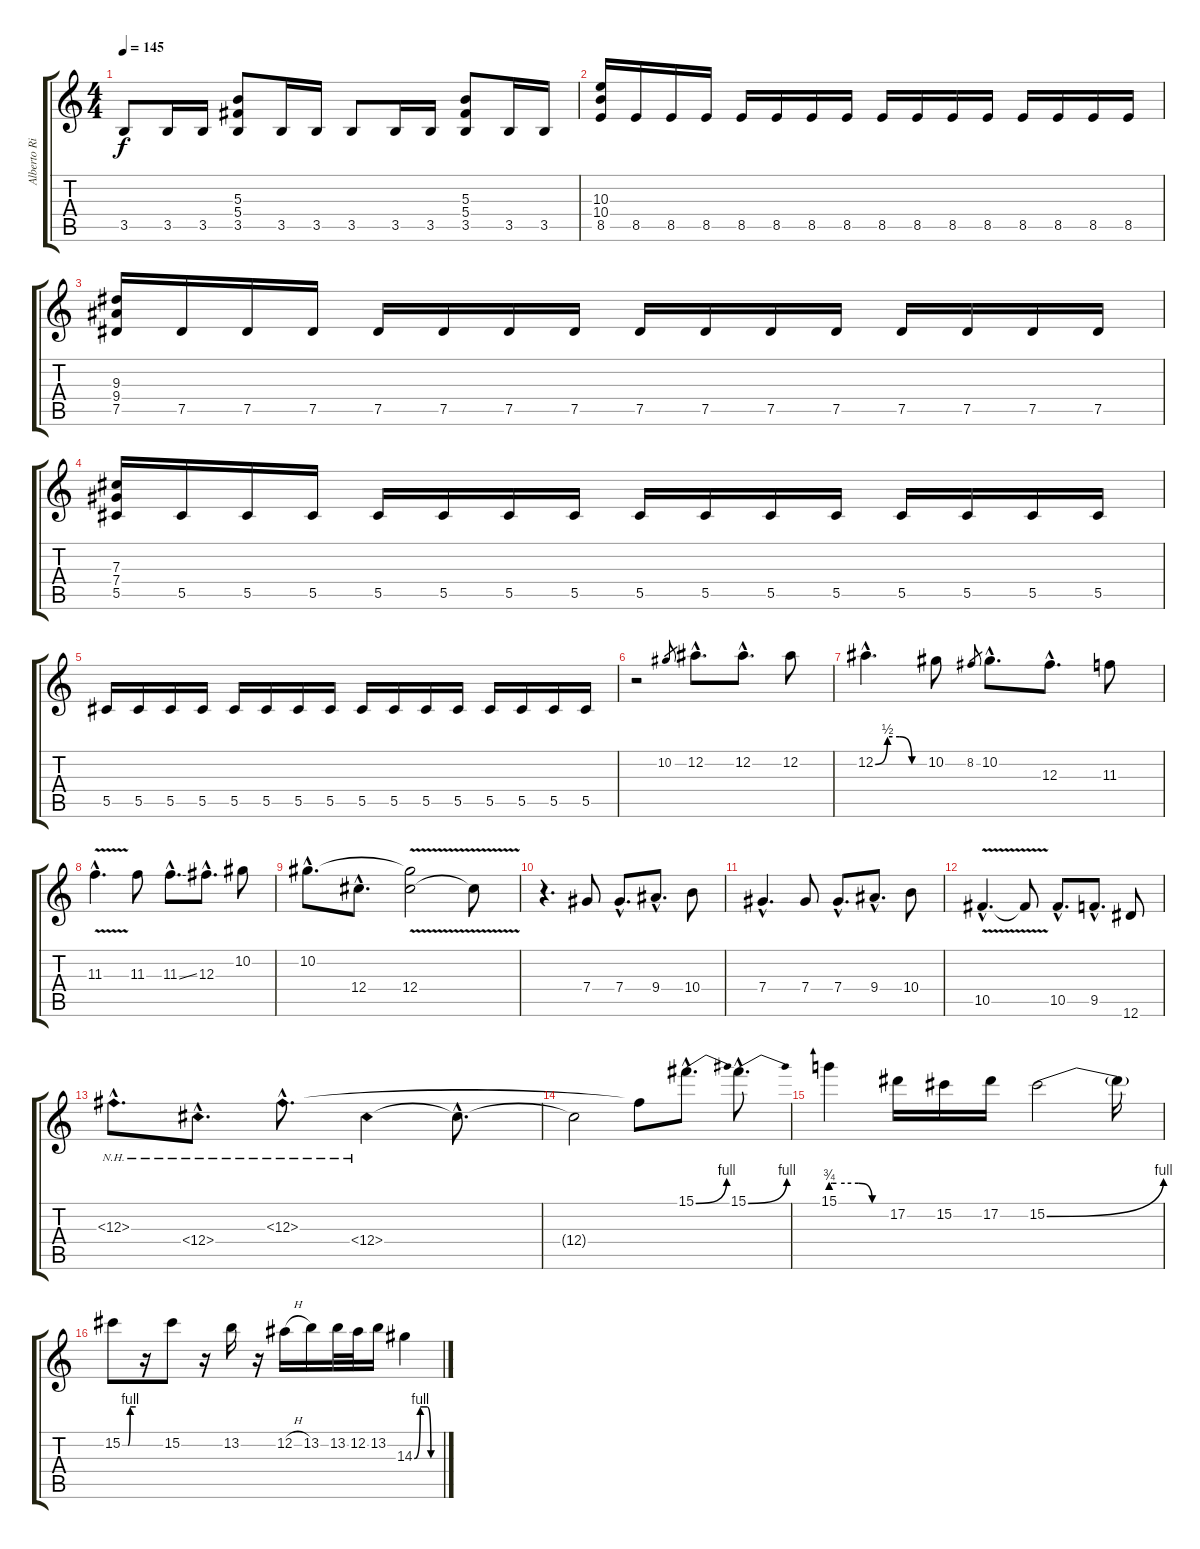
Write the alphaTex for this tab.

\track ("Alberto Rionda" "Alberto Ri") {instrument distortionguitar}
\staff {score tabs}
\tuning (Eb4 Bb3 Gb3 Db3 Ab2 Eb2) {hide}
\ts (4 4)
\tempo 145
\clef g2
\ks c
3.5.8{dy f} 3.5.16 3.5.16 (5.3 5.4 3.5).8 3.5.16 3.5.16 3.5.8 3.5.16 3.5.16 (5.3 5.4 3.5).8 3.5.16 3.5.16 |
(10.3 10.4 8.5).16 8.5.16 8.5.16 8.5.16 8.5.16 8.5.16 8.5.16 8.5.16 8.5.16 8.5.16 8.5.16 8.5.16 8.5.16 8.5.16 8.5.16 8.5.16 |
(9.3 9.4 7.5).16 7.5.16 7.5.16 7.5.16 7.5.16 7.5.16 7.5.16 7.5.16 7.5.16 7.5.16 7.5.16 7.5.16 7.5.16 7.5.16 7.5.16 7.5.16 |
(7.3 7.4 5.5).16 5.5.16 5.5.16 5.5.16 5.5.16 5.5.16 5.5.16 5.5.16 5.5.16 5.5.16 5.5.16 5.5.16 5.5.16 5.5.16 5.5.16 5.5.16 |
5.5.16 5.5.16 5.5.16 5.5.16 5.5.16 5.5.16 5.5.16 5.5.16 5.5.16 5.5.16 5.5.16 5.5.16 5.5.16 5.5.16 5.5.16 5.5.16 |
r.2 10.2.8{gr} 12.2{hac}.8{d} 12.2{hac}.8{d} 12.2.8 |
12.2{be (custom 0 0 15 2 30 2 45 0 60 0) hac}.4{d} 10.2.8 8.2.8{gr} 10.2{hac}.8{d} 12.3{hac}.8{d} 11.3.8 |
11.3{v hac}.4{d} 11.3.8 11.3{ss hac}.8{d} 12.3{hac}.8{d} 10.2.8 |
10.2{hac}.8{d} 12.4{hac}.8{d} (10.2{v t} 12.4{v}).2 12.4{t}.8 |
r.4{d} 7.4.8 7.4{hac}.8{d} 9.4{hac}.8{d} 10.4.8 |
7.4{hac}.4{d} 7.4.8 7.4{hac}.8{d} 9.4{hac}.8{d} 10.4.8 |
10.5{v hac}.4{d} 10.5{t}.8 10.5{hac}.8{d} 9.5{hac}.8{d} 12.6.8 |
11.3{nh hac}.8{d} 12.4{nh hac}.8{d} 11.3{nh hac}.8{d} 12.4{nh}.4 12.4{hac t}.8{d} |
12.4{t}.2 11.3{t}.8 15.1{be (bend 0 0 60 4) hac}.8{d} 15.1{be (bend 0 0 60 4) hac}.8{d} |
15.1{be (custom 0 3 2 3 6 3 15 3 30 3 45 0 60 0)}.4 17.2.16 15.2.16 17.2.16 15.2{be (bend 0 0 60 4)}.2 15.2{t}.16 |
15.2{be (custom 0 0 25 0 35 4 60 4)}.8 r.16 15.2.8 r.16 13.2.16 r.16 12.2{h}.16 13.2.16 13.2.32 12.2.32 13.2.16 14.3{be (custom 0 0 14 4 30 4 39 0 45 0 60 0)}.4
